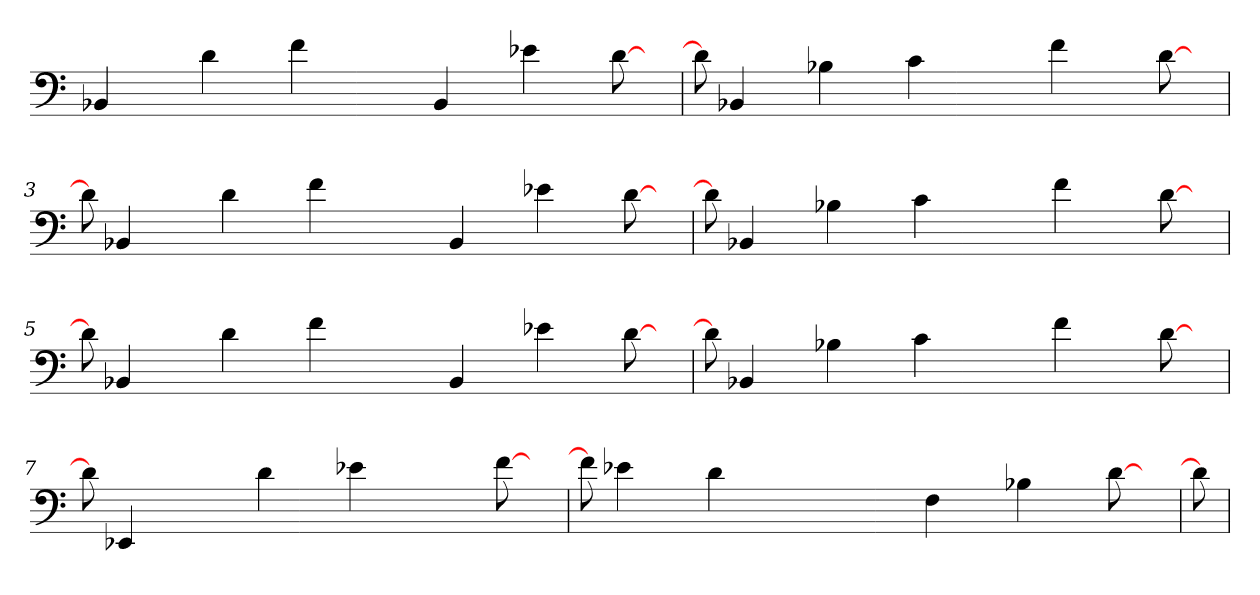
**kern
*part1
*staff1
*k[]
=1
4BB-X
4ryy
4d
8ryy
4f
8ryy
4ryy
4BB-
8ryy
4e-X
8ryy
[8d
8ryy
=2
8d]
4BB-X
8ryy
4B-X
8ryy
4c
8ryy
4ryy
4f
4ryy
[8d
8ryy
=3
8d]
4BB-X
4ryy
4d
8ryy
4f
8ryy
4ryy
4BB-
8ryy
4e-X
8ryy
[8d
8ryy
=4
8d]
4BB-X
8ryy
4B-X
8ryy
4c
8ryy
4ryy
4f
4ryy
[8d
8ryy
=5
8d]
4BB-X
4ryy
4d
8ryy
4f
8ryy
4ryy
4BB-
8ryy
4e-X
8ryy
[8d
8ryy
=6
8d]
4BB-X
8ryy
4B-X
8ryy
4c
8ryy
4ryy
4f
4ryy
[8d
8ryy
=7
8d]
4EE-X
2ryy
4d
8ryy
4e-X
8ryy
4ryy
[8f
8ryy
=8
8f]
4e-X
8ryy
4d
8ryy
4ryy
4.ryy
4F
8ryy
4B-X
8ryy
[8d
8ryy
=9
8d]
=
*-
